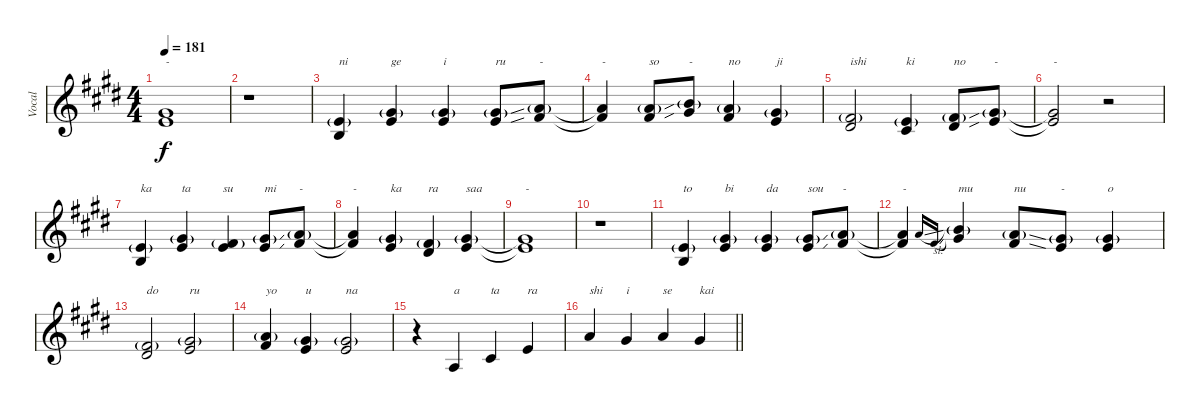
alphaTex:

\track ("Vocal" "Vocal") {instrument clarinet}
\staff {score}
\tuning (E4 B3 G3 D3 A2 E2) {hide}
\ts (4 4)
\tempo 181
\clef g2
\ks e
(4.1{t} 5.2{t}).1{txt "-" dy f} |
r.1 |
(0.1{g} 0.2).4{txt "ni"} (4.1{g} 5.2).4{txt "ge"} (4.1{g} 5.2).4{txt "i"} (4.1{ss g} 5.2{ss}).8{txt "ru"} (5.1{g} 7.2).8{txt "-"} |
(5.1{t} 7.2{t}).4{txt "-"} (5.1{ss g} 7.2{ss}).8{txt "so"} (7.1{g} 9.2).8{txt "-"} (5.1{g} 7.2).4{txt "no"} (4.1{g} 5.2).4{txt "ji"} |
(2.1{g} 4.2).2{txt "ishi"} (0.1{g} 2.2).4{txt "ki"} (2.1{ss g} 4.2{ss}).8{txt "no"} (4.1{g} 5.2).8{txt "-"} |
(4.1{t} 5.2{t}).2{txt "-"} r.2 |
(0.1{g} 0.2).4{txt "ka"} (4.1{g} 5.2).4{txt "ta"} (2.1{g} 5.2).4{txt "su"} (4.1{ss g} 5.2{ss}).8{txt "mi"} (5.1{g} 7.2).8{txt "-"} |
(5.1{t} 7.2{t}).4{txt "-"} (4.1{g} 5.2).4{txt "ka"} (2.1{g} 4.2).4{txt "ra"} (4.1{g} 5.2).4{txt "saa"} |
(4.1{t} 5.2{t}).1{txt "-"} |
r.1 |
(0.1{g} 0.2).4{txt "to"} (4.1{g} 5.2).4{txt "bi"} (4.1{g} 5.2).4{txt "da"} (4.1{ss g} 5.2{ss}).8{txt "sou"} (5.1{g} 7.2).8{txt "-"} |
(5.1{t} 7.2{t}).4{txt "-"} 5.1{sl}.16{gr onbeat} 7.2{sl}.16{gr onbeat} (7.1{g} 9.2).4{txt "mu"} (5.1{ss g} 7.2{ss}).8{txt "nu"} (4.1{g} 5.2).8{txt "-"} (4.1{g} 5.2).4{txt "o"} |
(2.1{g} 4.2).2{txt "do"} (4.1{g} 5.2).2{txt "ru"} |
(5.1{g} 7.2).4{txt "yo"} (4.1{g} 5.2).4{txt "u"} (4.1{g} 5.2).2{txt "na"} |
r.4 2.3.4{txt "a"} 2.2.4{txt "ta"} 0.1.4{txt "ra"} |
\barLineRight lightlight
5.1.4{txt "shi"} 4.1.4{txt "i"} 5.1.4{txt "se"} 4.1.4{txt "kai"}
